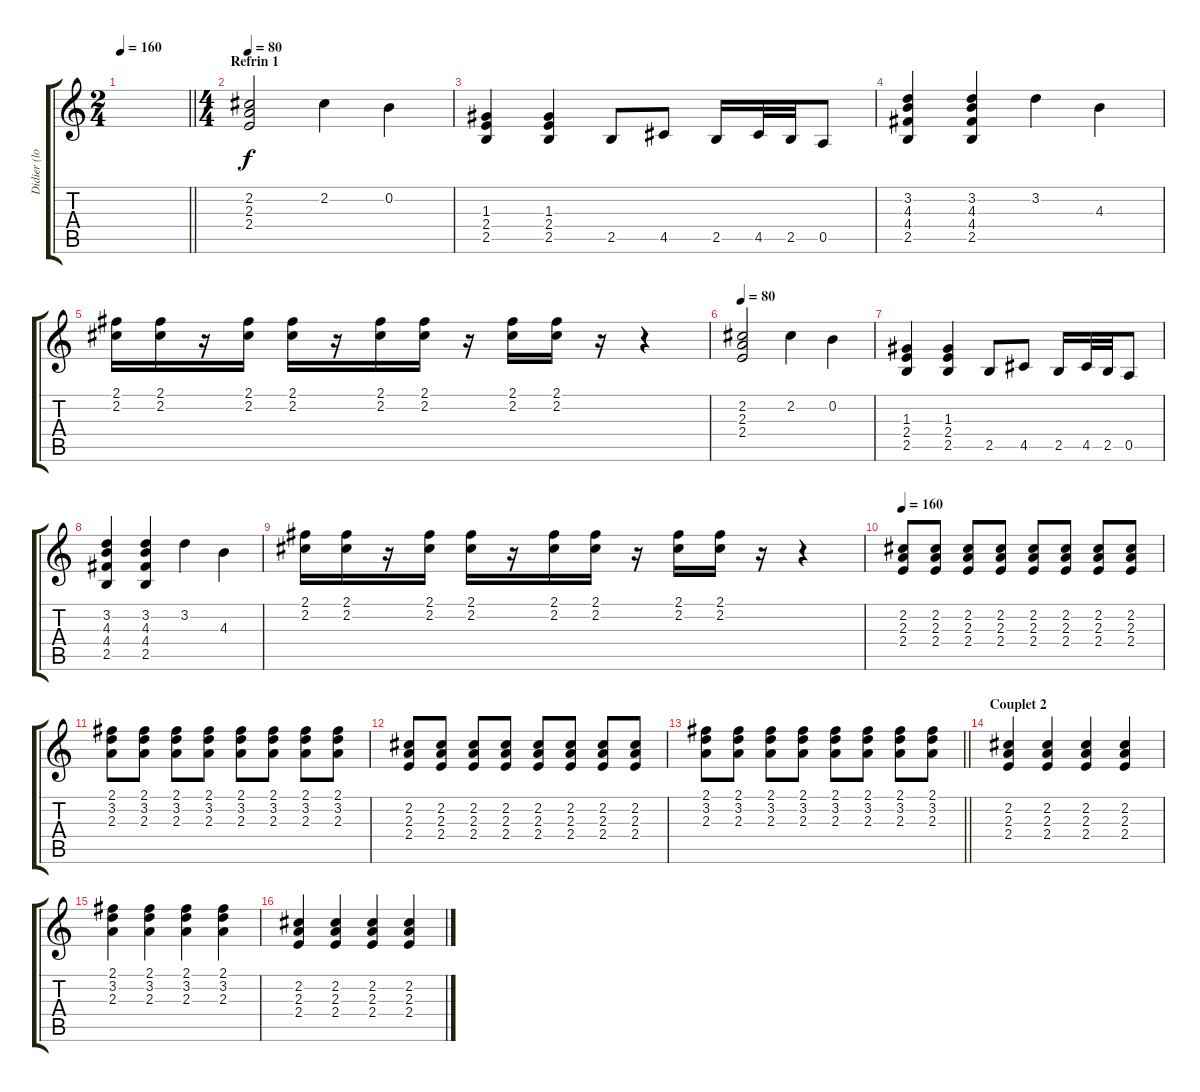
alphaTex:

\track ("Didier (lors de l'enregistrement)" "Didier (lo") {instrument overdrivenguitar}
\staff {score tabs}
\tuning (E4 B3 G3 D3 A2 E2) {hide}
\ts (2 4)
\tempo 160
\clef g2
\barLineRight lightlight
\ks c
|
\ts (4 4)
\section ("" "Refrin 1")
\tempo 80
(2.2 2.3 2.4).2{volume 8} 2.2.4 0.2.4 |
(1.3 2.4 2.5).4 (1.3 2.4 2.5).4 2.5.8 4.5.8 2.5.16 4.5.32 2.5.32 0.5.8 |
(3.2 4.3 4.4 2.5).4 (3.2 4.3 4.4 2.5).4 3.2.4 4.3.4 |
(2.1 2.2).16 (2.1 2.2).16 r.16 (2.1 2.2).16 (2.1 2.2).16 r.16 (2.1 2.2).16 (2.1 2.2).16 r.16 (2.1 2.2).16 (2.1 2.2).16 r.16 r.4 |
\tempo 80
(2.2 2.3 2.4).2{volume 8} 2.2.4 0.2.4 |
(1.3 2.4 2.5).4 (1.3 2.4 2.5).4 2.5.8 4.5.8 2.5.16 4.5.32 2.5.32 0.5.8 |
(3.2 4.3 4.4 2.5).4 (3.2 4.3 4.4 2.5).4 3.2.4 4.3.4 |
(2.1 2.2).16 (2.1 2.2).16 r.16 (2.1 2.2).16 (2.1 2.2).16 r.16 (2.1 2.2).16 (2.1 2.2).16 r.16 (2.1 2.2).16 (2.1 2.2).16 r.16 r.4 |
\tempo 160
(2.2 2.3 2.4).8 (2.2 2.3 2.4).8 (2.2 2.3 2.4).8 (2.2 2.3 2.4).8 (2.2 2.3 2.4).8 (2.2 2.3 2.4).8 (2.2 2.3 2.4).8 (2.2 2.3 2.4).8 |
(2.1 3.2 2.3).8 (2.1 3.2 2.3).8 (2.1 3.2 2.3).8 (2.1 3.2 2.3).8 (2.1 3.2 2.3).8 (2.1 3.2 2.3).8 (2.1 3.2 2.3).8 (2.1 3.2 2.3).8 |
(2.2 2.3 2.4).8 (2.2 2.3 2.4).8 (2.2 2.3 2.4).8 (2.2 2.3 2.4).8 (2.2 2.3 2.4).8 (2.2 2.3 2.4).8 (2.2 2.3 2.4).8 (2.2 2.3 2.4).8 |
\barLineRight lightlight
(2.1 3.2 2.3).8 (2.1 3.2 2.3).8 (2.1 3.2 2.3).8 (2.1 3.2 2.3).8 (2.1 3.2 2.3).8 (2.1 3.2 2.3).8 (2.1 3.2 2.3).8 (2.1 3.2 2.3).8 |
\section ("" "Couplet 2")
(2.2 2.3 2.4).4 (2.2 2.3 2.4).4 (2.2 2.3 2.4).4 (2.2 2.3 2.4).4 |
(2.1 3.2 2.3).4 (2.1 3.2 2.3).4 (2.1 3.2 2.3).4 (2.1 3.2 2.3).4 |
(2.2 2.3 2.4).4 (2.2 2.3 2.4).4 (2.2 2.3 2.4).4 (2.2 2.3 2.4).4
